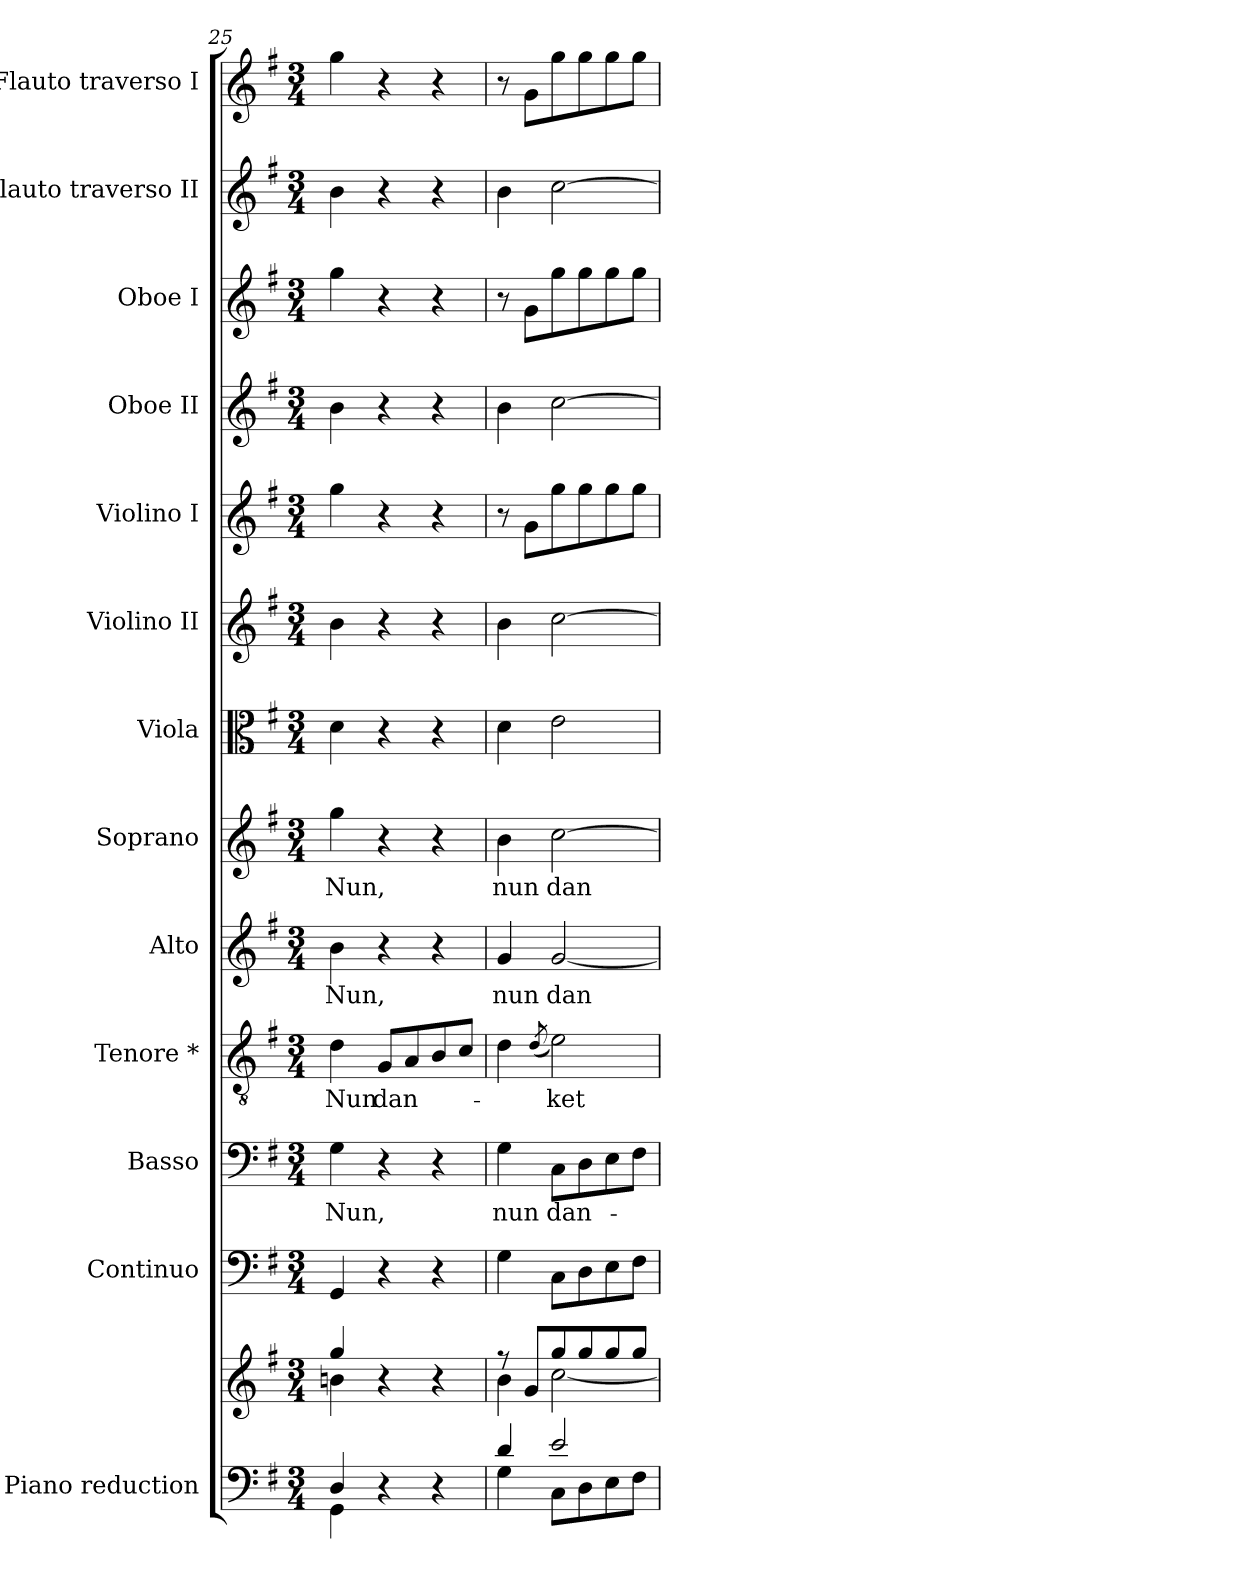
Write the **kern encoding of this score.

**kern	**kern	**kern	**kern	**text	**kern	**text	**kern	**text	**kern	**text	**kern	**kern	**kern	**kern	**kern	**kern	**kern
*part13	*part13	*part12	*part11	*part11	*part10	*part10	*part9	*part9	*part8	*part8	*part7	*part6	*part5	*part4	*part3	*part2	*part1
*staff14	*staff13	*staff12	*staff11	*staff11	*staff10	*staff10	*staff9	*staff9	*staff8	*staff8	*staff7	*staff6	*staff5	*staff4	*staff3	*staff2	*staff1
*I"Piano reduction	*	*I"Continuo	*I"Basso	*	*I"Tenore *	*	*I"Alto	*	*I"Soprano	*	*I"Viola	*I"Violino II	*I"Violino I	*I"Oboe II	*I"Oboe I	*I"Flauto traverso II	*I"Flauto traverso I
*I'Pno	*	*	*	*	*	*	*	*	*	*	*I'Vla	*I'Vln	*I'Vln	*I'Ob	*I'Ob	*	*
!!LO:PB:g=z
*clefF4	*clefG2	*clefF4	*clefF4	*	*clefGv2	*	*clefG2	*	*clefG2	*	*clefC3	*clefG2	*clefG2	*clefG2	*clefG2	*clefG2	*clefG2
*k[f#]	*k[f#]	*k[f#]	*k[f#]	*	*k[f#]	*	*k[f#]	*	*k[f#]	*	*k[f#]	*k[f#]	*k[f#]	*k[f#]	*k[f#]	*k[f#]	*k[f#]
*M3/4	*M3/4	*M3/4	*M3/4	*	*M3/4	*	*M3/4	*	*M3/4	*	*M3/4	*M3/4	*M3/4	*M3/4	*M3/4	*M3/4	*M3/4
=25	=25	=25	=25	=25	=25	=25	=25	=25	=25	=25	=25	=25	=25	=25	=25	=25	=25
*^	*^	*	*	*	*	*	*	*	*	*	*	*	*	*	*	*	*
!	!	!	!	!	!	!LO:LY:b	!	!LO:LY:b	!	!LO:LY:b	!	!LO:LY:b	!	!	!	!	!	!	!
4D/	4GG\	4gg/	4bn\	4GG/	4G\	Nun,	4d\	Nun	4b\	Nun,	4gg\	Nun,	4d\	4b\	4gg\	4b\	4gg\	4b\	4gg\
!	!	!	!	!	!	!	!	!LO:LY:b	!	!	!	!	!	!	!	!	!	!	!
4r	4ryy	4r	4ryy	4r	4r	.	8G/L	dan-	4r	.	4r	.	4r	4r	4r	4r	4r	4r	4r
.	.	.	.	.	.	.	8A/	.	.	.	.	.	.	.	.	.	.	.	.
4r	4ryy	4r	4ryy	4r	4r	.	8B/	.	4r	.	4r	.	4r	4r	4r	4r	4r	4r	4r
.	.	.	.	.	.	.	8c/J	.	.	.	.	.	.	.	.	.	.	.	.
=26	=26	=26	=26	=26	=26	=26	=26	=26	=26	=26	=26	=26	=26	=26	=26	=26	=26	=26	=26
!	!	!	!	!	!	!LO:LY:b	!	!	!	!LO:LY:b	!	!LO:LY:b	!	!	!	!	!	!	!
4d/	4G\	8r	4b\	4G\	4G\	nun	4d\	.	4g/	nun	4b\	nun	4d\	4b\	8r	4b\	8r	4b\	8r
.	.	8g/L	.	.	.	.	.	.	.	.	.	.	.	.	8g\L	.	8g\L	.	8g\L
.	.	.	.	.	.	.	(<8qd/	.	.	.	.	.	.	.	.	.	.	.	.
!	!	!	!	!	!	!LO:LY:b	!	!LO:LY:b	!	!LO:LY:b	!	!LO:LY:b	!	!	!	!	!	!	!
2e/	8C\L	8gg/	[2cc\	8C\L	8C\L	dan-	2e\)	-ket	[2g/	dan-	[2cc\	dan-	2e\	[2cc\	8gg\	[2cc\	8gg\	[2cc\	8gg\
.	8D\	8gg/	.	8D\	8D\	.	.	.	.	.	.	.	.	.	8gg\	.	8gg\	.	8gg\
.	8E\	8gg/	.	8E\	8E\	.	.	.	.	.	.	.	.	.	8gg\	.	8gg\	.	8gg\
.	8F#\J	8gg/J	.	8F#\J	8F#\J	.	.	.	.	.	.	.	.	.	8gg\J	.	8gg\J	.	8gg\J
*v	*v	*	*	*	*	*	*	*	*	*	*	*	*	*	*	*	*	*	*
*	*v	*v	*	*	*	*	*	*	*	*	*	*	*	*	*	*	*	*
=	=	=	=	=	=	=	=	=	=	=	=	=	=	=	=	=	=
*-	*-	*-	*-	*-	*-	*-	*-	*-	*-	*-	*-	*-	*-	*-	*-	*-	*-
